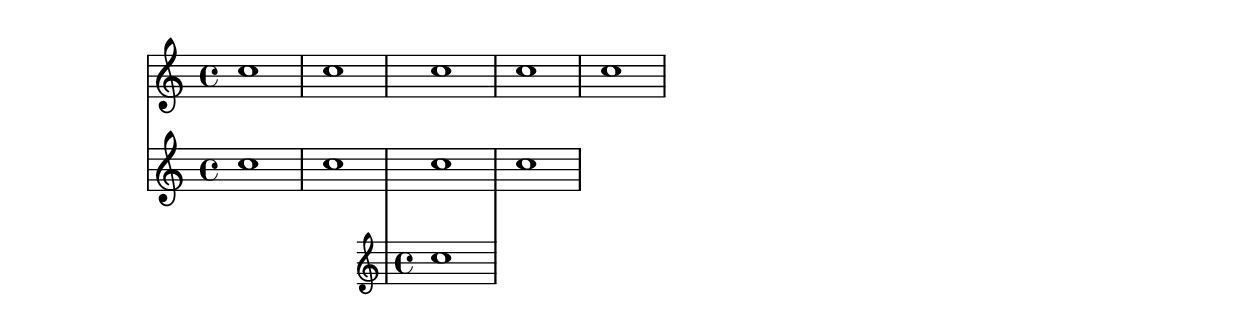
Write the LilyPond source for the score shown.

\version "1.7.3"
%{
(Message vers:9)
To: Adrian Mariano <adrian@cam.cornell.edu>
cc: gnu-music-discuss@gnu.org
Subject: Re: Switching from one staff to two staves 
Reply-To: janneke@gnu.org
In-reply-to: Your message of "Tue, 19 Jan 1999 12:27:10 EST."
             <199901191727.MAA29757@avalanche.cam.cornell.edu> 
Date: Wed, 20 Jan 1999 09:39:22 +0100
From: Jan Nieuwenhuizen <jan@beavis-nt>

On Tuesday, 19 January 1999, Adrian Mariano writes:

> I want to typeset something which starts out with just one staff and then
> harmony comes in and there are two staves.  I can't figure out how to do
> this.  I get an extra blank staff during the second section (using
> Lily 1.1.15):

There used to be an example called 'multi.ly'...
Try this (we'll include it in pl23/24):

extra-staff.ly:
%}

\score {
	<
		\context Staff=i \notes\relative c''{ c1 c c c c }
		\context StaffGroup=ii \notes\relative c''{ 
			\context Staff=ii
			c1 c
			< \context Staff=ii { c1 } \context Staff=iii { c1 } >
			c
		}
	>
  	\paper {
		linewidth = -1.
		\translator{
			\ScoreContext

		}
	}
}



